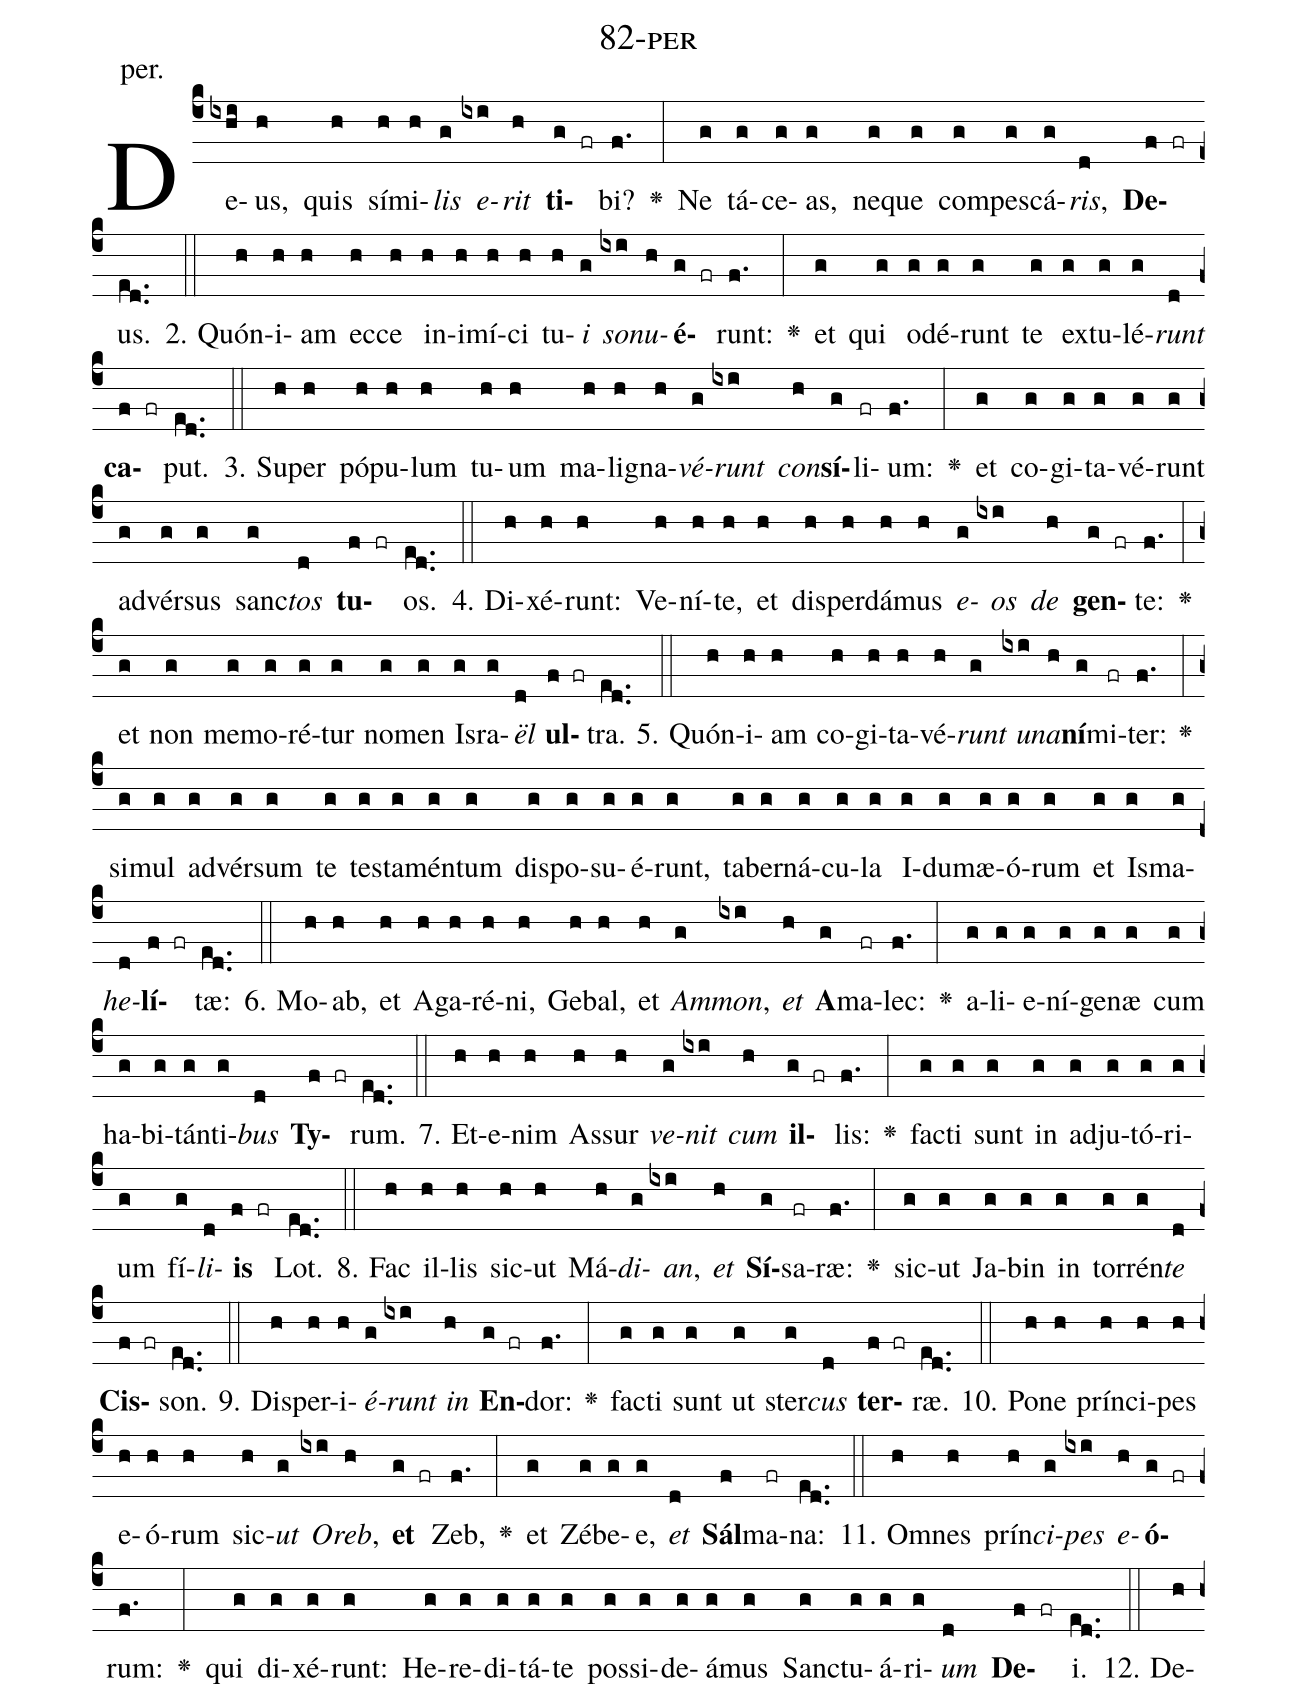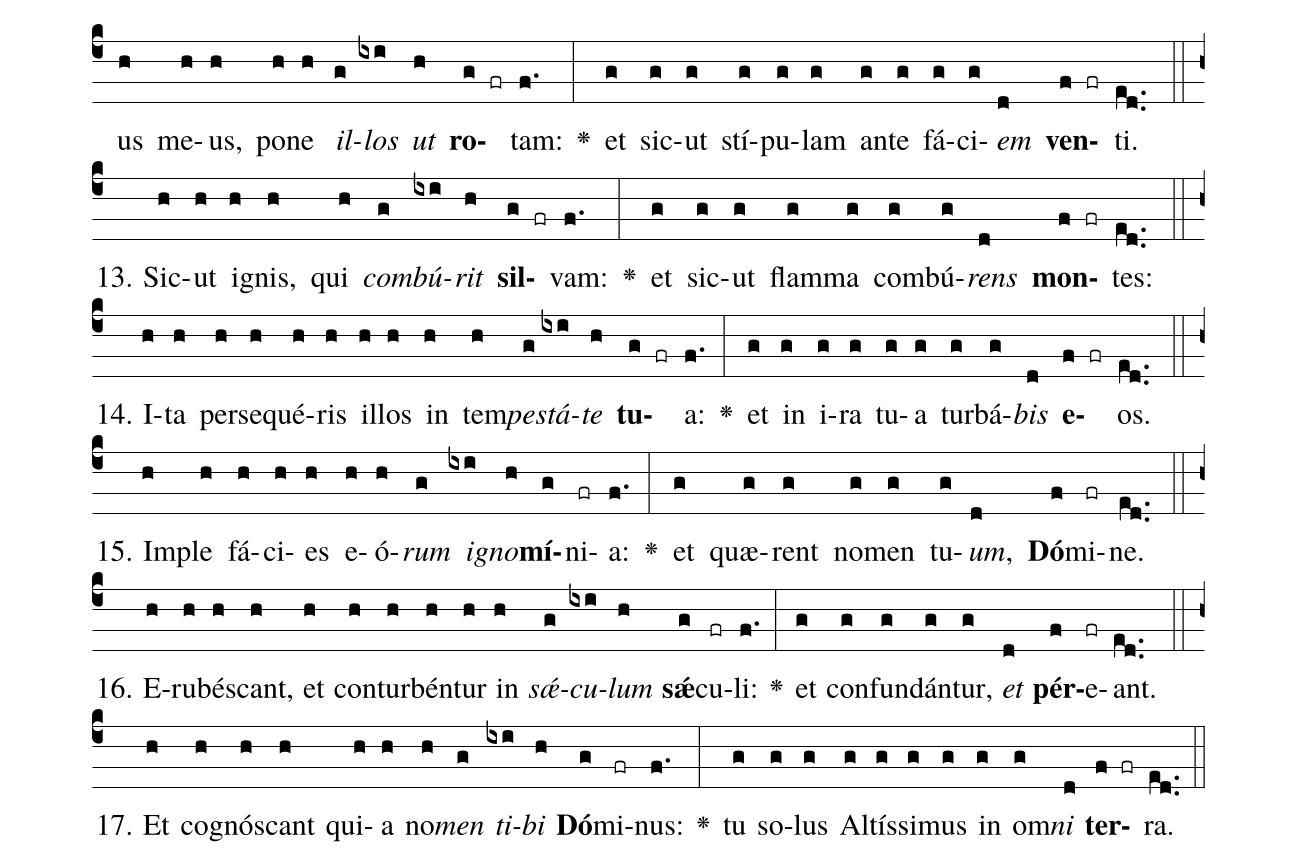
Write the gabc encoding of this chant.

name: 82-per;
annotation: per.;
%%
(c4)De(ixhi)us,(h) quis(h) sí(h)mi(h)<i>lis</i>(g) <i>e</i>(ixi)<i>rit</i>(h) <b>ti</b>(g fr)bi?(f.) <v>\greheightstar</v>(:) Ne(g) tá(g)ce(g)as,(g) ne(g)que(g) com(g)pes(g)cá(g)<i>ris</i>,(d) <b>De</b>(f fr)us.(ed..) (::)
2. Quón(h)i(h)am(h) ec(h)ce(h) in(h)i(h)mí(h)ci(h) tu(h)<i>i</i>(g) <i>so</i>(ixi)<i>nu</i>(h)<b>é</b>(g fr)runt:(f.) <v>\greheightstar</v>(:) et(g) qui(g) o(g)dé(g)runt(g) te(g) ex(g)tu(g)lé(g)<i>runt</i>(d) <b>ca</b>(f fr)put.(ed..) (::)
3. Su(h)per(h) pó(h)pu(h)lum(h) tu(h)um(h) ma(h)li(h)gna(h)<i>vé</i>(g)<i>runt</i>(ixi) <i>con</i>(h)<b>sí</b>(g)li(fr)um:(f.) <v>\greheightstar</v>(:) et(g) co(g)gi(g)ta(g)vé(g)runt(g) ad(g)vér(g)sus(g) sanc(g)<i>tos</i>(d) <b>tu</b>(f fr)os.(ed..) (::)
4. Di(h)xé(h)runt:(h) Ve(h)ní(h)te,(h) et(h) dis(h)per(h)dá(h)mus(h) <i>e</i>(g)<i>os</i>(ixi) <i>de</i>(h) <b>gen</b>(g fr)te:(f.) <v>\greheightstar</v>(:) et(g) non(g) me(g)mo(g)ré(g)tur(g) no(g)men(g) Is(g)ra(g)<i>ël</i>(d) <b>ul</b>(f fr)tra.(ed..) (::)
5. Quón(h)i(h)am(h) co(h)gi(h)ta(h)vé(h)<i>runt</i>(g) <i>u</i>(ixi)<i>na</i>(h)<b>ní</b>(g)mi(fr)ter:(f.) <v>\greheightstar</v>(:) si(g)mul(g) ad(g)vér(g)sum(g) te(g) tes(g)ta(g)mén(g)tum(g) dis(g)po(g)su(g)é(g)runt,(g) ta(g)ber(g)ná(g)cu(g)la(g) I(g)du(g)mæ(g)ó(g)rum(g) et(g) Is(g)ma(g)<i>he</i>(d)<b>lí</b>(f fr)tæ:(ed..) (::)
6. Mo(h)ab,(h) et(h) A(h)ga(h)ré(h)ni,(h) Ge(h)bal,(h) et(h) <i>Am</i>(g)<i>mon</i>,(ixi) <i>et</i>(h) <b>A</b>(g)ma(fr)lec:(f.) <v>\greheightstar</v>(:) a(g)li(g)e(g)ní(g)ge(g)næ(g) cum(g) ha(g)bi(g)tán(g)ti(g)<i>bus</i>(d) <b>Ty</b>(f fr)rum.(ed..) (::)
7. Et(h)e(h)nim(h) As(h)sur(h) <i>ve</i>(g)<i>nit</i>(ixi) <i>cum</i>(h) <b>il</b>(g fr)lis:(f.) <v>\greheightstar</v>(:) fac(g)ti(g) sunt(g) in(g) ad(g)ju(g)tó(g)ri(g)um(g) fí(g)<i>li</i>(d)<b>is</b>(f fr) Lot.(ed..) (::)
8. Fac(h) il(h)lis(h) sic(h)ut(h) Má(h)<i>di</i>(g)<i>an</i>,(ixi) <i>et</i>(h) <b>Sí</b>(g)sa(fr)ræ:(f.) <v>\greheightstar</v>(:) sic(g)ut(g) Ja(g)bin(g) in(g) tor(g)rén(g)<i>te</i>(d) <b>Cis</b>(f fr)son.(ed..) (::)
9. Dis(h)per(h)i(h)<i>é</i>(g)<i>runt</i>(ixi) <i>in</i>(h) <b>En</b>(g fr)dor:(f.) <v>\greheightstar</v>(:) fac(g)ti(g) sunt(g) ut(g) ster(g)<i>cus</i>(d) <b>ter</b>(f fr)ræ.(ed..) (::)
10. Po(h)ne(h) prín(h)ci(h)pes(h) e(h)ó(h)rum(h) sic(h)<i>ut</i>(g) <i>O</i>(ixi)<i>reb</i>,(h) <b>et</b>(g fr) Zeb,(f.) <v>\greheightstar</v>(:) et(g) Zé(g)be(g)e,(g) <i>et</i>(d) <b>Sál</b>(f)ma(fr)na:(ed..) (::)
11. Om(h)nes(h) prín(h)<i>ci</i>(g)<i>pes</i>(ixi) <i>e</i>(h)<b>ó</b>(g fr)rum:(f.) <v>\greheightstar</v>(:) qui(g) di(g)xé(g)runt:(g) He(g)re(g)di(g)tá(g)te(g) pos(g)si(g)de(g)á(g)mus(g) Sanc(g)tu(g)á(g)ri(g)<i>um</i>(d) <b>De</b>(f fr)i.(ed..) (::)
12. De(h)us(h) me(h)us,(h) po(h)ne(h) <i>il</i>(g)<i>los</i>(ixi) <i>ut</i>(h) <b>ro</b>(g fr)tam:(f.) <v>\greheightstar</v>(:) et(g) sic(g)ut(g) stí(g)pu(g)lam(g) an(g)te(g) fá(g)ci(g)<i>em</i>(d) <b>ven</b>(f fr)ti.(ed..) (::)
13. Sic(h)ut(h) i(h)gnis,(h) qui(h) <i>com</i>(g)<i>bú</i>(ixi)<i>rit</i>(h) <b>sil</b>(g fr)vam:(f.) <v>\greheightstar</v>(:) et(g) sic(g)ut(g) flam(g)ma(g) com(g)bú(g)<i>rens</i>(d) <b>mon</b>(f fr)tes:(ed..) (::)
14. I(h)ta(h) per(h)se(h)qué(h)ris(h) il(h)los(h) in(h) tem(h)<i>pes</i>(g)<i>tá</i>(ixi)<i>te</i>(h) <b>tu</b>(g fr)a:(f.) <v>\greheightstar</v>(:) et(g) in(g) i(g)ra(g) tu(g)a(g) tur(g)bá(g)<i>bis</i>(d) <b>e</b>(f fr)os.(ed..) (::)
15. Im(h)ple(h) fá(h)ci(h)es(h) e(h)ó(h)<i>rum</i>(g) <i>i</i>(ixi)<i>gno</i>(h)<b>mí</b>(g)ni(fr)a:(f.) <v>\greheightstar</v>(:) et(g) quæ(g)rent(g) no(g)men(g) tu(g)<i>um</i>,(d) <b>Dó</b>(f)mi(fr)ne.(ed..) (::)
16. E(h)ru(h)bés(h)cant,(h) et(h) con(h)tur(h)bén(h)tur(h) in(h) <i>sǽ</i>(g)<i>cu</i>(ixi)<i>lum</i>(h) <b>sǽ</b>(g)cu(fr)li:(f.) <v>\greheightstar</v>(:) et(g) con(g)fun(g)dán(g)tur,(g) <i>et</i>(d) <b>pér</b>(f)e(fr)ant.(ed..) (::)
17. Et(h) co(h)gnós(h)cant(h) qui(h)a(h) no(h)<i>men</i>(g) <i>ti</i>(ixi)<i>bi</i>(h) <b>Dó</b>(g)mi(fr)nus:(f.) <v>\greheightstar</v>(:) tu(g) so(g)lus(g) Al(g)tís(g)si(g)mus(g) in(g) om(g)<i>ni</i>(d) <b>ter</b>(f fr)ra.(ed..) (::)
